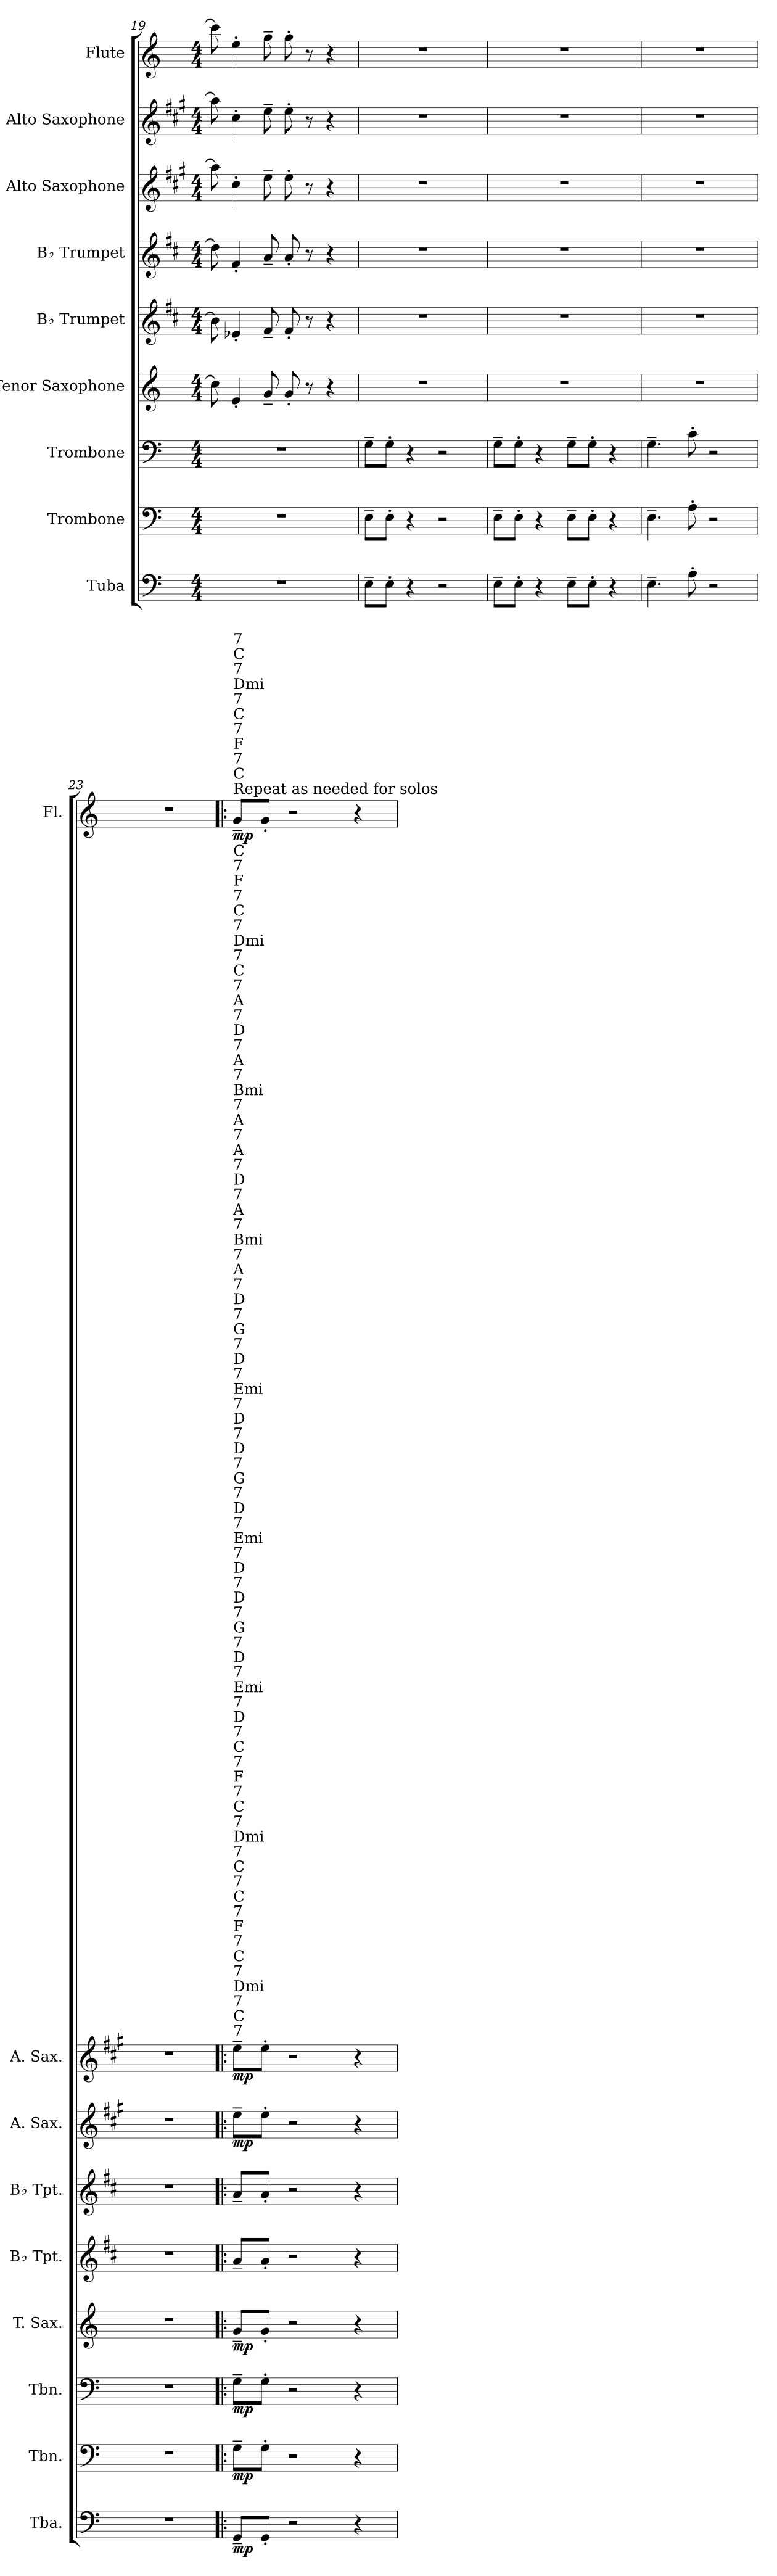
**kern	**dynam	**kern	**dynam	**kern	**dynam	**kern	**dynam	**kern	**dynam	**kern	**dynam	**kern	**dynam	**kern	**dynam	**kern	**dynam
*part9	*part9	*part8	*part8	*part7	*part7	*part6	*part6	*part5	*part5	*part4	*part4	*part3	*part3	*part2	*part2	*part1	*part1
*staff9	*staff9	*staff8	*staff8	*staff7	*staff7	*staff6	*staff6	*staff5	*staff5	*staff4	*staff4	*staff3	*staff3	*staff2	*staff2	*staff1	*staff1
*I"Tuba	*	*I"Trombone	*	*I"Trombone	*	*I"Tenor Saxophone	*	*I"B♭ Trumpet	*	*I"B♭ Trumpet	*	*I"Alto Saxophone	*	*I"Alto Saxophone	*	*I"Flute	*
*I'Tba.	*	*I'Tbn.	*	*I'Tbn.	*	*I'T. Sax.	*	*I'B♭ Tpt.	*	*I'B♭ Tpt.	*	*I'A. Sax.	*	*I'A. Sax.	*	*I'Fl.	*
*clefF4	*	*clefF4	*	*clefF4	*	*clefG2	*	*clefG2	*	*clefG2	*	*clefG2	*	*clefG2	*	*clefG2	*
*	*	*	*	*	*	*ITrd8c14	*	*ITrd1c2	*	*ITrd1c2	*	*ITrd5c9	*	*ITrd5c9	*	*	*
*k[]	*	*k[]	*	*k[]	*	*k[]	*	*k[]	*	*k[]	*	*k[]	*	*k[]	*	*k[]	*
*M4/4	*	*M4/4	*	*M4/4	*	*M4/4	*	*M4/4	*	*M4/4	*	*M4/4	*	*M4/4	*	*M4/4	*
=19	=19	=19	=19	=19	=19	=19	=19	=19	=19	=19	=19	=19	=19	=19	=19	=19	=19
1r	.	1r	.	1r	.	8c\]	.	8a\]	.	8cc\]	.	8cc\]	.	8cc\]	.	8ccc\]	.
.	.	.	.	.	.	4E'/	.	4d-X'/	.	4e'/	.	4e'\	.	4e'\	.	4ee'\	.
.	.	.	.	.	.	8G~/	.	8e~/	.	8g~/	.	8g~\	.	8g~\	.	8gg~\	.
.	.	.	.	.	.	8G'/	.	8e'/	.	8g'/	.	8g'\	.	8g'\	.	8gg'\	.
.	.	.	.	.	.	8r	.	8r	.	8r	.	8r	.	8r	.	8r	.
.	.	.	.	.	.	4r	.	4r	.	4r	.	4r	.	4r	.	4r	.
=20	=20	=20	=20	=20	=20	=20	=20	=20	=20	=20	=20	=20	=20	=20	=20	=20	=20
8E~\L	.	8E~\L	.	8G~\L	.	1r	.	1r	.	1r	.	1r	.	1r	.	1r	.
8E'\J	.	8E'\J	.	8G'\J	.	.	.	.	.	.	.	.	.	.	.	.	.
4r	.	4r	.	4r	.	.	.	.	.	.	.	.	.	.	.	.	.
2r	.	2r	.	2r	.	.	.	.	.	.	.	.	.	.	.	.	.
!!LO:PB:g=z
=21	=21	=21	=21	=21	=21	=21	=21	=21	=21	=21	=21	=21	=21	=21	=21	=21	=21
8E~\L	.	8E~\L	.	8G~\L	.	1r	.	1r	.	1r	.	1r	.	1r	.	1r	.
8E'\J	.	8E'\J	.	8G'\J	.	.	.	.	.	.	.	.	.	.	.	.	.
4r	.	4r	.	4r	.	.	.	.	.	.	.	.	.	.	.	.	.
8E~\L	.	8E~\L	.	8G~\L	.	.	.	.	.	.	.	.	.	.	.	.	.
8E'\J	.	8E'\J	.	8G'\J	.	.	.	.	.	.	.	.	.	.	.	.	.
4r	.	4r	.	4r	.	.	.	.	.	.	.	.	.	.	.	.	.
=22	=22	=22	=22	=22	=22	=22	=22	=22	=22	=22	=22	=22	=22	=22	=22	=22	=22
4.E~\	.	4.E~\	.	4.G~\	.	1r	.	1r	.	1r	.	1r	.	1r	.	1r	.
8A'\	.	8A'\	.	8c'\	.	.	.	.	.	.	.	.	.	.	.	.	.
2r	.	2r	.	2r	.	.	.	.	.	.	.	.	.	.	.	.	.
=23	=23	=23	=23	=23	=23	=23	=23	=23	=23	=23	=23	=23	=23	=23	=23	=23	=23
1r	.	1r	.	1r	.	1r	.	1r	.	1r	.	1r	.	1r	.	1r	.
=24!|:	=24!|:	=24!|:	=24!|:	=24!|:	=24!|:	=24!|:	=24!|:	=24!|:	=24!|:	=24!|:	=24!|:	=24!|:	=24!|:	=24!|:	=24!|:	=24!|:	=24!|:
!	!	!	!	!	!	!	!	!	!	!	!	!	!	!	!	!LO:TX:a:t=Repeat as needed for solos	!
!	!	!	!	!	!	!	!	!	!	!	!	!	!	!	!	!LO:TX:b:t=C	!
!	!	!	!	!	!	!	!	!	!	!	!	!	!	!	!	!LO:TX:b:t=7	!
!	!	!	!	!	!	!	!	!	!	!	!	!	!	!	!	!LO:TX:b:t=F	!
!	!	!	!	!	!	!	!	!	!	!	!	!	!	!	!	!LO:TX:b:t=7	!
!	!	!	!	!	!	!	!	!	!	!	!	!	!	!	!	!LO:TX:b:t=C	!
!	!	!	!	!	!	!	!	!	!	!	!	!	!	!	!	!LO:TX:b:t=7	!
!	!	!	!	!	!	!	!	!	!	!	!	!	!	!	!	!LO:TX:b:t=Dmi	!
!	!	!	!	!	!	!	!	!	!	!	!	!	!	!	!	!LO:TX:b:t=7	!
!	!	!	!	!	!	!	!	!	!	!	!	!	!	!	!	!LO:TX:b:t=C	!
!	!	!	!	!	!	!	!	!	!	!	!	!	!	!	!	!LO:TX:b:t=7	!
!	!	!	!	!	!	!	!	!	!	!	!	!	!	!	!	!LO:TX:b:t=A	!
!	!	!	!	!	!	!	!	!	!	!	!	!	!	!	!	!LO:TX:b:t=7	!
!	!	!	!	!	!	!	!	!	!	!	!	!	!	!	!	!LO:TX:b:t=D	!
!	!	!	!	!	!	!	!	!	!	!	!	!	!	!	!	!LO:TX:b:t=7	!
!	!	!	!	!	!	!	!	!	!	!	!	!	!	!	!	!LO:TX:b:t=A	!
!	!	!	!	!	!	!	!	!	!	!	!	!	!	!	!	!LO:TX:b:t=7	!
!	!	!	!	!	!	!	!	!	!	!	!	!	!	!	!	!LO:TX:b:t=Bmi	!
!	!	!	!	!	!	!	!	!	!	!	!	!	!	!	!	!LO:TX:b:t=7	!
!	!	!	!	!	!	!	!	!	!	!	!	!	!	!	!	!LO:TX:b:t=A	!
!	!	!	!	!	!	!	!	!	!	!	!	!	!	!	!	!LO:TX:b:t=7	!
!	!	!	!	!	!	!	!	!	!	!	!	!	!	!	!	!LO:TX:b:t=A	!
!	!	!	!	!	!	!	!	!	!	!	!	!	!	!	!	!LO:TX:b:t=7	!
!	!	!	!	!	!	!	!	!	!	!	!	!	!	!	!	!LO:TX:b:t=D	!
!	!	!	!	!	!	!	!	!	!	!	!	!	!	!	!	!LO:TX:b:t=7	!
!	!	!	!	!	!	!	!	!	!	!	!	!	!	!	!	!LO:TX:b:t=A	!
!	!	!	!	!	!	!	!	!	!	!	!	!	!	!	!	!LO:TX:b:t=7	!
!	!	!	!	!	!	!	!	!	!	!	!	!	!	!	!	!LO:TX:b:t=Bmi	!
!	!	!	!	!	!	!	!	!	!	!	!	!	!	!	!	!LO:TX:b:t=7	!
!	!	!	!	!	!	!	!	!	!	!	!	!	!	!	!	!LO:TX:b:t=A	!
!	!	!	!	!	!	!	!	!	!	!	!	!	!	!	!	!LO:TX:b:t=7	!
!	!	!	!	!	!	!	!	!	!	!	!	!	!	!	!	!LO:TX:b:t=D	!
!	!	!	!	!	!	!	!	!	!	!	!	!	!	!	!	!LO:TX:b:t=7	!
!	!	!	!	!	!	!	!	!	!	!	!	!	!	!	!	!LO:TX:b:t=G	!
!	!	!	!	!	!	!	!	!	!	!	!	!	!	!	!	!LO:TX:b:t=7	!
!	!	!	!	!	!	!	!	!	!	!	!	!	!	!	!	!LO:TX:b:t=D	!
!	!	!	!	!	!	!	!	!	!	!	!	!	!	!	!	!LO:TX:b:t=7	!
!	!	!	!	!	!	!	!	!	!	!	!	!	!	!	!	!LO:TX:b:t=Emi	!
!	!	!	!	!	!	!	!	!	!	!	!	!	!	!	!	!LO:TX:b:t=7	!
!	!	!	!	!	!	!	!	!	!	!	!	!	!	!	!	!LO:TX:b:t=D	!
!	!	!	!	!	!	!	!	!	!	!	!	!	!	!	!	!LO:TX:b:t=7	!
!	!	!	!	!	!	!	!	!	!	!	!	!	!	!	!	!LO:TX:b:t=D	!
!	!	!	!	!	!	!	!	!	!	!	!	!	!	!	!	!LO:TX:b:t=7	!
!	!	!	!	!	!	!	!	!	!	!	!	!	!	!	!	!LO:TX:b:t=G	!
!	!	!	!	!	!	!	!	!	!	!	!	!	!	!	!	!LO:TX:b:t=7	!
!	!	!	!	!	!	!	!	!	!	!	!	!	!	!	!	!LO:TX:b:t=D	!
!	!	!	!	!	!	!	!	!	!	!	!	!	!	!	!	!LO:TX:b:t=7	!
!	!	!	!	!	!	!	!	!	!	!	!	!	!	!	!	!LO:TX:b:t=Emi	!
!	!	!	!	!	!	!	!	!	!	!	!	!	!	!	!	!LO:TX:b:t=7	!
!	!	!	!	!	!	!	!	!	!	!	!	!	!	!	!	!LO:TX:b:t=D	!
!	!	!	!	!	!	!	!	!	!	!	!	!	!	!	!	!LO:TX:b:t=7	!
!	!	!	!	!	!	!	!	!	!	!	!	!	!	!	!	!LO:TX:b:t=D	!
!	!	!	!	!	!	!	!	!	!	!	!	!	!	!	!	!LO:TX:b:t=7	!
!	!	!	!	!	!	!	!	!	!	!	!	!	!	!	!	!LO:TX:b:t=G	!
!	!	!	!	!	!	!	!	!	!	!	!	!	!	!	!	!LO:TX:b:t=7	!
!	!	!	!	!	!	!	!	!	!	!	!	!	!	!	!	!LO:TX:b:t=D	!
!	!	!	!	!	!	!	!	!	!	!	!	!	!	!	!	!LO:TX:b:t=7	!
!	!	!	!	!	!	!	!	!	!	!	!	!	!	!	!	!LO:TX:b:t=Emi	!
!	!	!	!	!	!	!	!	!	!	!	!	!	!	!	!	!LO:TX:b:t=7	!
!	!	!	!	!	!	!	!	!	!	!	!	!	!	!	!	!LO:TX:b:t=D	!
!	!	!	!	!	!	!	!	!	!	!	!	!	!	!	!	!LO:TX:b:t=7	!
!	!	!	!	!	!	!	!	!	!	!	!	!	!	!	!	!LO:TX:b:t=C	!
!	!	!	!	!	!	!	!	!	!	!	!	!	!	!	!	!LO:TX:b:t=7	!
!	!	!	!	!	!	!	!	!	!	!	!	!	!	!	!	!LO:TX:b:t=F	!
!	!	!	!	!	!	!	!	!	!	!	!	!	!	!	!	!LO:TX:b:t=7	!
!	!	!	!	!	!	!	!	!	!	!	!	!	!	!	!	!LO:TX:b:t=C	!
!	!	!	!	!	!	!	!	!	!	!	!	!	!	!	!	!LO:TX:b:t=7	!
!	!	!	!	!	!	!	!	!	!	!	!	!	!	!	!	!LO:TX:b:t=Dmi	!
!	!	!	!	!	!	!	!	!	!	!	!	!	!	!	!	!LO:TX:b:t=7	!
!	!	!	!	!	!	!	!	!	!	!	!	!	!	!	!	!LO:TX:b:t=C	!
!	!	!	!	!	!	!	!	!	!	!	!	!	!	!	!	!LO:TX:b:t=7	!
!	!	!	!	!	!	!	!	!	!	!	!	!	!	!	!	!LO:TX:a:t=C	!
!	!	!	!	!	!	!	!	!	!	!	!	!	!	!	!	!LO:TX:a:t=7	!
!	!	!	!	!	!	!	!	!	!	!	!	!	!	!	!	!LO:TX:a:t=F	!
!	!	!	!	!	!	!	!	!	!	!	!	!	!	!	!	!LO:TX:a:t=7	!
!	!	!	!	!	!	!	!	!	!	!	!	!	!	!	!	!LO:TX:a:t=C	!
!	!	!	!	!	!	!	!	!	!	!	!	!	!	!	!	!LO:TX:a:t=7	!
!	!	!	!	!	!	!	!	!	!	!	!	!	!	!	!	!LO:TX:a:t=Dmi	!
!	!	!	!	!	!	!	!	!	!	!	!	!	!	!	!	!LO:TX:a:t=7	!
!	!	!	!	!	!	!	!	!	!	!	!	!	!	!	!	!LO:TX:a:t=C	!
!	!	!	!	!	!	!	!	!	!	!	!	!	!	!	!	!LO:TX:a:t=7	!
!	!	!	!	!	!	!	!	!	!	!	!	!	!	!	!	!LO:TX:b:t=C	!
!	!	!	!	!	!	!	!	!	!	!	!	!	!	!	!	!LO:TX:b:t=7	!
!	!	!	!	!	!	!	!	!	!	!	!	!	!	!	!	!LO:TX:b:t=F	!
!	!	!	!	!	!	!	!	!	!	!	!	!	!	!	!	!LO:TX:b:t=7	!
!	!	!	!	!	!	!	!	!	!	!	!	!	!	!	!	!LO:TX:b:t=C	!
!	!	!	!	!	!	!	!	!	!	!	!	!	!	!	!	!LO:TX:b:t=7	!
!	!	!	!	!	!	!	!	!	!	!	!	!	!	!	!	!LO:TX:b:t=Dmi	!
!	!	!	!	!	!	!	!	!	!	!	!	!	!	!	!	!LO:TX:b:t=7	!
!	!	!	!	!	!	!	!	!	!	!	!	!	!	!	!	!LO:TX:b:t=C	!
!	!	!	!	!	!	!	!	!	!	!	!	!	!	!	!	!LO:TX:b:t=7	!
!	!LO:DY:b	!	!LO:DY:b	!	!LO:DY:b	!	!LO:DY:b	!	!LO:DY:b	!	!	!	!	!	!	!	!
!	!	!	!	!	!	!	!	!	!LO:DY:n=1:b	!	!LO:DY:b	!	!	!	!	!	!
!	!	!	!	!	!	!	!	!	!	!	!LO:DY:n=1:b	!	!LO:DY:b	!	!LO:DY:b	!	!LO:DY:b
8GG~/L	mp	8G~\L	mp	8G~\L	mp	8G~/L	mp	8g~/L	mp mp	8g~/L	mp mp	8g~\L	mp	8g~\L	mp	8g~/L	mp
8GG'/J	.	8G'\J	.	8G'\J	.	8G'/J	.	8g'/J	.	8g'/J	.	8g'\J	.	8g'\J	.	8g'/J	.
2r	.	2r	.	2r	.	2r	.	2r	.	2r	.	2r	.	2r	.	2r	.
4r	.	4r	.	4r	.	4r	.	4r	.	4r	.	4r	.	4r	.	4r	.
=	=	=	=	=	=	=	=	=	=	=	=	=	=	=	=	=	=
*-	*-	*-	*-	*-	*-	*-	*-	*-	*-	*-	*-	*-	*-	*-	*-	*-	*-
